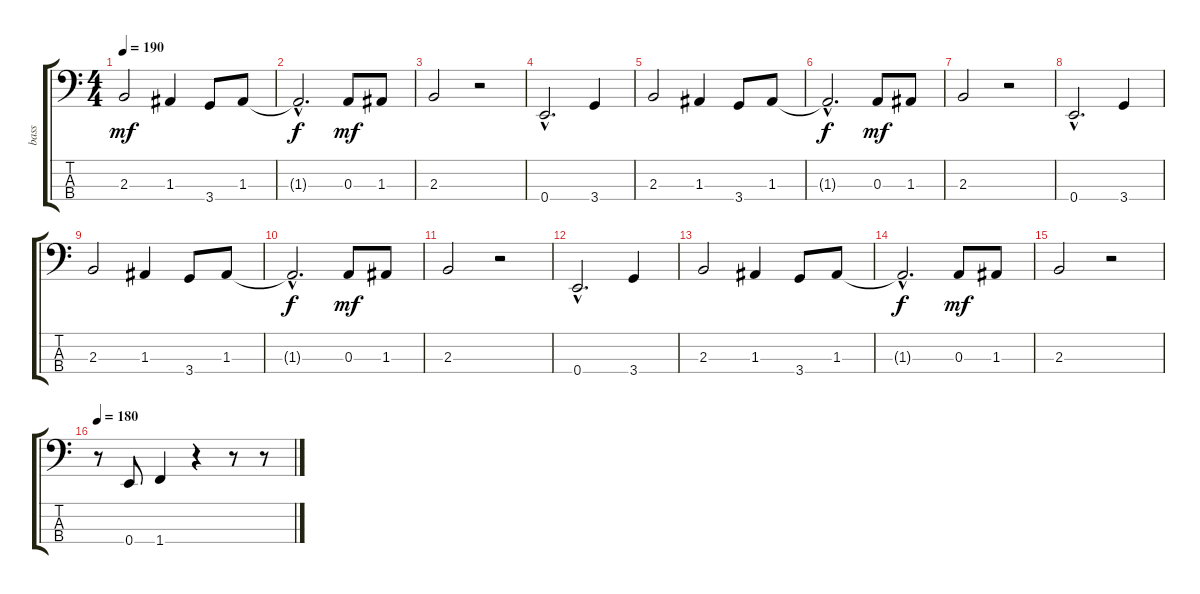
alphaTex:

\track ("bass                " "bass      ") {instrument electricbasspick}
\staff {score tabs}
\tuning (G2 D2 A1 E1) {hide}
\ts (4 4)
\tempo 190
\clef f4
\ks c
2.3.2{dy mf} 1.3.4 3.4.8 1.3.8 |
1.3{hac t}.2{d dy f} 0.3.8{dy mf} 1.3.8 |
2.3.2 r.2 |
0.4{hac}.2{d} 3.4.4 |
2.3.2 1.3.4 3.4.8 1.3.8 |
1.3{hac t}.2{d dy f} 0.3.8{dy mf} 1.3.8 |
2.3.2 r.2 |
0.4{hac}.2{d} 3.4.4 |
2.3.2 1.3.4 3.4.8 1.3.8 |
1.3{hac t}.2{d dy f} 0.3.8{dy mf} 1.3.8 |
2.3.2 r.2 |
0.4{hac}.2{d} 3.4.4 |
2.3.2 1.3.4 3.4.8 1.3.8 |
1.3{hac t}.2{d dy f} 0.3.8{dy mf} 1.3.8 |
2.3.2 r.2 |
\tempo 180
r.8 0.4.8 1.4.4 r.4 r.8 r.8
